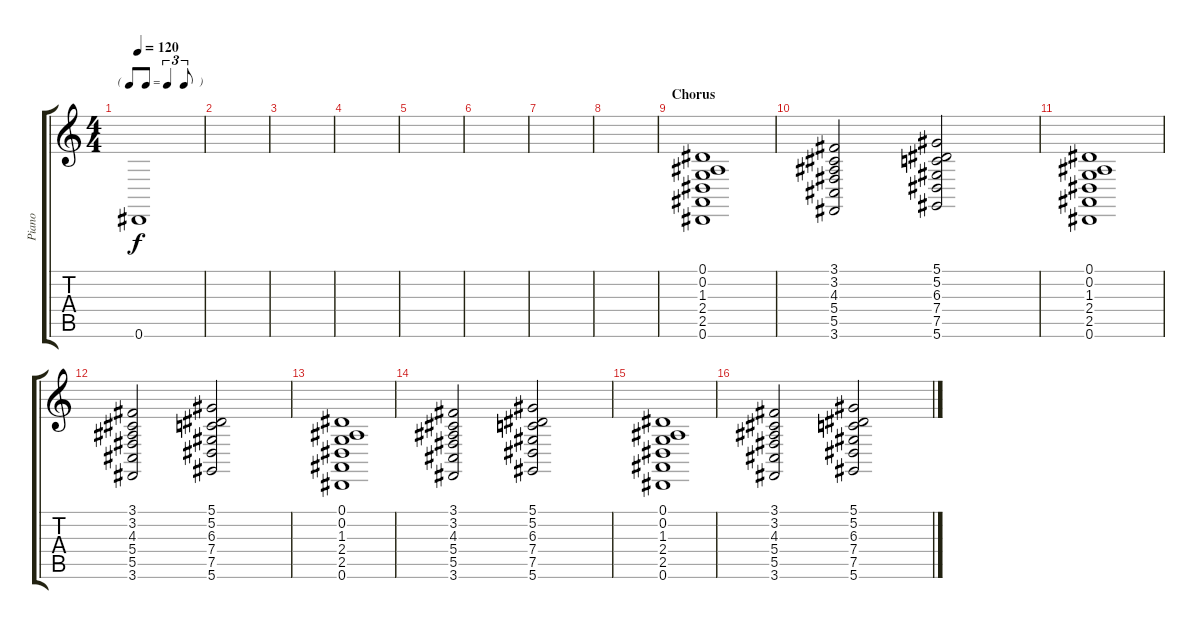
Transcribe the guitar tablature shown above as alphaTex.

\track ("Piano" "Piano") {instrument electricgrandpiano}
\staff {score tabs}
\tuning (Eb4 Bb3 Gb3 Db3 Ab2 Eb2) {hide}
\ts (4 4)
\tf triplet8th
\tempo 120
\clef g2
\ks c
0.6.1{dy f} |
|
|
|
|
|
|
|
\section ("" "Chorus")
(0.1 0.2 1.3 2.4 2.5 0.6).1 |
(3.1 3.2 4.3 5.4 5.5 3.6).2 (5.1 5.2 6.3 7.4 7.5 5.6).2 |
(0.1 0.2 1.3 2.4 2.5 0.6).1 |
(3.1 3.2 4.3 5.4 5.5 3.6).2 (5.1 5.2 6.3 7.4 7.5 5.6).2 |
(0.1 0.2 1.3 2.4 2.5 0.6).1 |
(3.1 3.2 4.3 5.4 5.5 3.6).2 (5.1 5.2 6.3 7.4 7.5 5.6).2 |
(0.1 0.2 1.3 2.4 2.5 0.6).1 |
(3.1 3.2 4.3 5.4 5.5 3.6).2 (5.1 5.2 6.3 7.4 7.5 5.6).2
